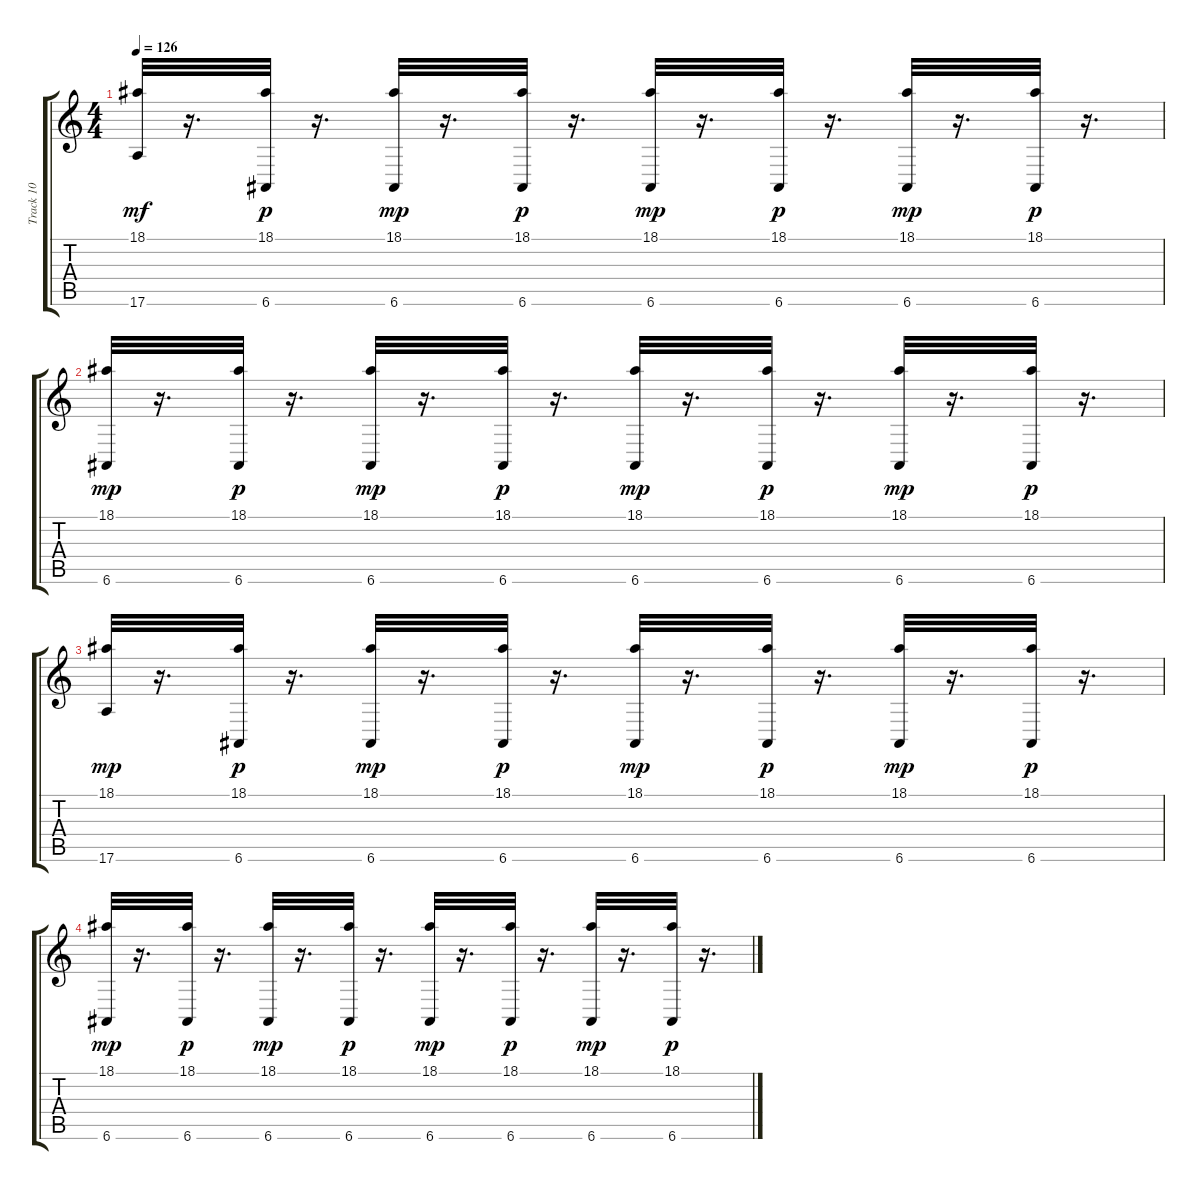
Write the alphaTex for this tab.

\track ("Track 10" "Track 10") {instrument acousticgrandpiano}
\staff {score tabs}
\tuning (E4 B3 G3 D3 A2 E2) {hide}
\ts (4 4)
\tempo 126
\clef g2
\ks c
(18.1 17.6).32{dy mf} r.16{d} (18.1 6.6).32{dy p} r.16{d} (18.1 6.6).32{dy mp} r.16{d} (18.1 6.6).32{dy p} r.16{d} (18.1 6.6).32{dy mp} r.16{d} (18.1 6.6).32{dy p} r.16{d} (18.1 6.6).32{dy mp} r.16{d} (18.1 6.6).32{dy p} r.16{d} |
(18.1 6.6).32{dy mp} r.16{d} (18.1 6.6).32{dy p} r.16{d} (18.1 6.6).32{dy mp} r.16{d} (18.1 6.6).32{dy p} r.16{d} (18.1 6.6).32{dy mp} r.16{d} (18.1 6.6).32{dy p} r.16{d} (18.1 6.6).32{dy mp} r.16{d} (18.1 6.6).32{dy p} r.16{d} |
(18.1 17.6).32{dy mp} r.16{d} (18.1 6.6).32{dy p} r.16{d} (18.1 6.6).32{dy mp} r.16{d} (18.1 6.6).32{dy p} r.16{d} (18.1 6.6).32{dy mp} r.16{d} (18.1 6.6).32{dy p} r.16{d} (18.1 6.6).32{dy mp} r.16{d} (18.1 6.6).32{dy p} r.16{d} |
(18.1 6.6).32{dy mp} r.16{d} (18.1 6.6).32{dy p} r.16{d} (18.1 6.6).32{dy mp} r.16{d} (18.1 6.6).32{dy p} r.16{d} (18.1 6.6).32{dy mp} r.16{d} (18.1 6.6).32{dy p} r.16{d} (18.1 6.6).32{dy mp} r.16{d} (18.1 6.6).32{dy p} r.16{d}
